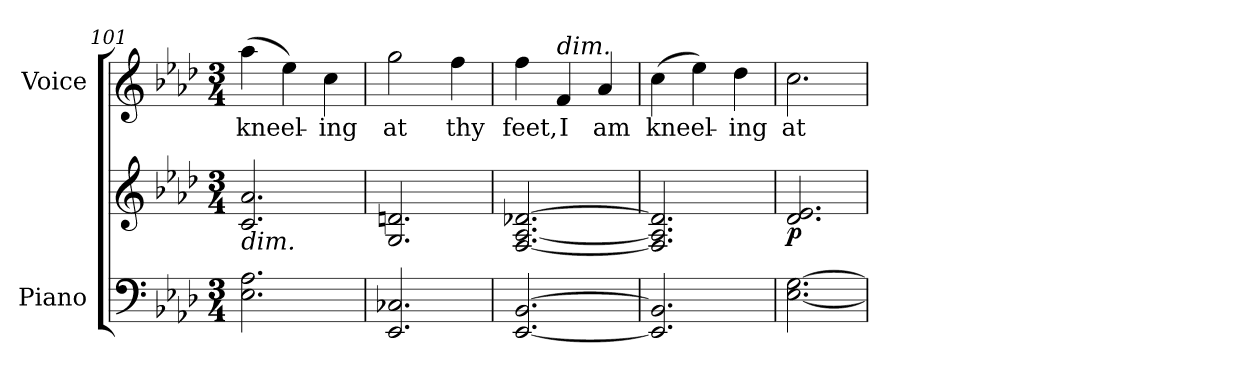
**kern	**kern	**dynam	**kern	**text
*part2	*part2	*part2	*part1	*part1
*staff3	*staff2	*staff2/3	*staff1	*staff1
*I"Piano	*	*	*I"Voice	*
*I'Pno	*	*	*	*
*clefF4	*clefG2	*	*clefG2	*
*k[b-e-a-d-]	*k[b-e-a-d-]	*	*k[b-e-a-d-]	*
*M3/4	*M3/4	*	*M3/4	*
=101	=101	=101	=101	=101
!	!LO:TX:b:i:t=dim.	!	!	!
2.E-\ 2.A-\	2.c/ 2.a-/	.	(4aa-\	kneel-
.	.	.	4ee-\)	.
.	.	.	4cc\	-ing
=102	=102	=102	=102	=102
2.EE-/ 2.C-X/	2.G/ 2.dn/	.	2gg\	at
.	.	.	4ff\	thy
=103	=103	=103	=103	=103
[2.EE-/ [2.BB-/	[2.F/ [>2.A-/ [2.d-X/	.	4ff\	feet,
!	!	!	!LO:TX:a:i:t=dim.	!
.	.	.	4f/	I
.	.	.	4a-/	am
=104	=104	=104	=104	=104
2.EE-/] 2.BB-/]	2.F/] 2.A-/] 2.d-/]	.	(4cc\	kneel-
.	.	.	4ee-\)	.
.	.	.	4dd-\	-ing
=105	=105	=105	=105	=105
!	!	!LO:DY:b	!	!
[2.E-\ [2.G\	2.d-/ 2.e-/	p	2.cc\	at
=	=	=	=	=
*-	*-	*-	*-	*-
